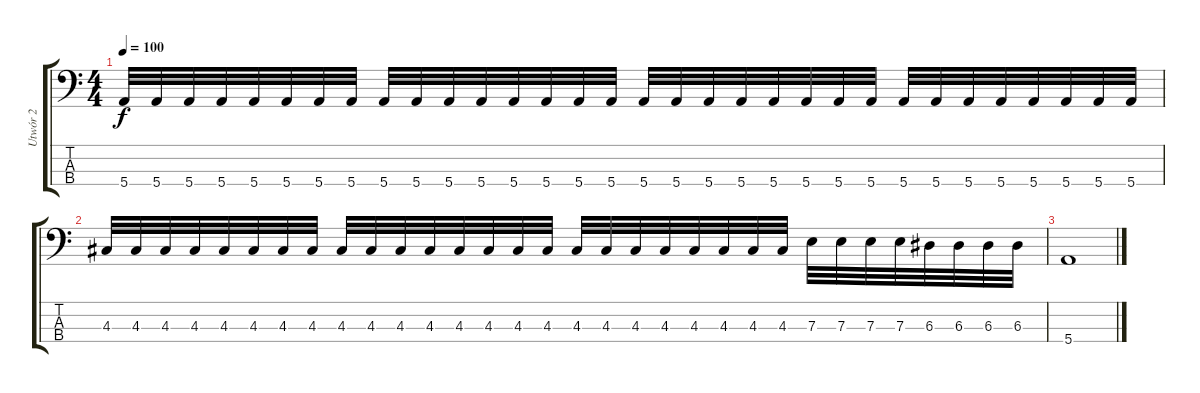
\track ("Utwór 2" "Utwór 2") {instrument electricbassfinger}
\staff {score tabs}
\tuning (G2 D2 A1 E1) {hide}
\ts (4 4)
\tempo 100
\clef f4
\ks c
5.4.32{dy f} 5.4.32 5.4.32 5.4.32 5.4.32 5.4.32 5.4.32 5.4.32 5.4.32 5.4.32 5.4.32 5.4.32 5.4.32 5.4.32 5.4.32 5.4.32 5.4.32 5.4.32 5.4.32 5.4.32 5.4.32 5.4.32 5.4.32 5.4.32 5.4.32 5.4.32 5.4.32 5.4.32 5.4.32 5.4.32 5.4.32 5.4.32 |
4.3.32 4.3.32 4.3.32 4.3.32 4.3.32 4.3.32 4.3.32 4.3.32 4.3.32 4.3.32 4.3.32 4.3.32 4.3.32 4.3.32 4.3.32 4.3.32 4.3.32 4.3.32 4.3.32 4.3.32 4.3.32 4.3.32 4.3.32 4.3.32 7.3.32 7.3.32 7.3.32 7.3.32 6.3.32 6.3.32 6.3.32 6.3.32 |
5.4.1
